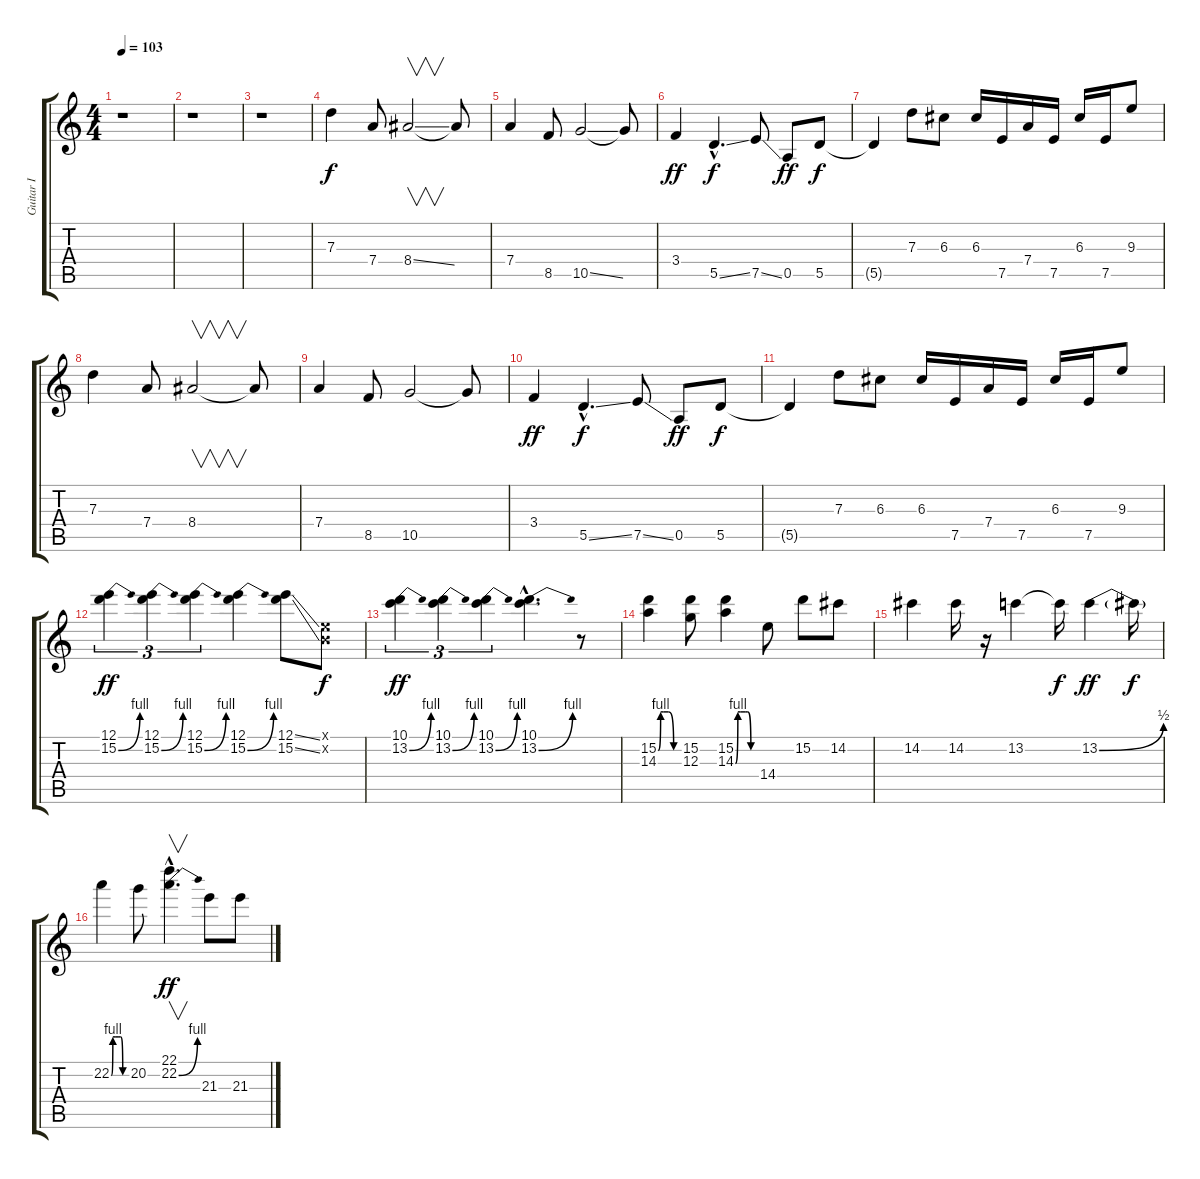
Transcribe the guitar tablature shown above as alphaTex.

\track ("Guitar I" "Guitar I") {instrument overdrivenguitar}
\staff {score tabs}
\tuning (E4 B3 G3 D3 A2 E2) {hide}
\ts (4 4)
\tempo 103
\clef g2
\ks c
r.1{dy ff} |
r.1 |
r.1 |
7.3.4{dy f} 7.4.8 8.4{ss}.2{v} 8.4{t}.8 |
7.4.4 8.5.8 10.5{ss}.2 10.5{t}.8 |
3.4.4{dy ff} 5.5{ss hac}.4{d dy f} 7.5{ss}.8 0.5.8{dy ff} 5.5.8{dy f} |
5.5{t}.4 7.3.8 6.3.8 6.3.16 7.5.16 7.4.16 7.5.16 6.3.16 7.5.16 9.3.8 |
7.3.4 7.4.8 8.4.2{v} 8.4{t}.8 |
7.4.4 8.5.8 10.5.2 10.5{t}.8 |
3.4.4{dy ff} 5.5{ss hac}.4{d dy f} 7.5{ss}.8 0.5.8{dy ff} 5.5.8{dy f} |
5.5{t}.4 7.3.8 6.3.8 6.3.16 7.5.16 7.4.16 7.5.16 6.3.16 7.5.16 9.3.8 |
(12.1 15.2{be (bend 0 0 60 4)}).4{tu (3 2) dy ff} (12.1 15.2{be (bend 0 0 60 4)}).4{tu (3 2)} (12.1 15.2{be (bend 0 0 60 4)}).4{tu (3 2)} (12.1 15.2{be (bend 0 0 60 4)}).4 (12.1{ss} 15.2{ss}).8 (0.1{x} 0.2{x}).8{dy f} |
(10.1 13.2{be (bend 0 0 60 4)}).4{tu (3 2) dy ff} (10.1 13.2{be (bend 0 0 60 4)}).4{tu (3 2)} (10.1 13.2{be (bend 0 0 60 4)}).4{tu (3 2)} (10.1{hac} 13.2{be (bend 0 0 60 4)}).4{d} r.8 |
(15.2{be (custom 0 0 7 4 15 4 30 4 45 0 60 0)} 14.3).4 (15.2 12.3).8 (15.2 14.3{be (custom 0 0 7 4 15 4 30 4 36 4 45 0 60 0)}).4 14.4.8 15.2.8 14.2.8 |
14.2.4 14.2.16 r.16 13.2.4 13.2{t}.16{dy f} 13.2{be (bend 0 0 60 2)}.4{dy ff} 13.2{t}.16{dy f} |
22.2{be (custom 0 0 6 4 15 4 30 4 37 4 45 0 60 0)}.4 20.2.8 (22.1 22.2{be (bend 0 0 60 4) hac}).4{v d dy ff} 21.3.8 21.3{ss}.8
